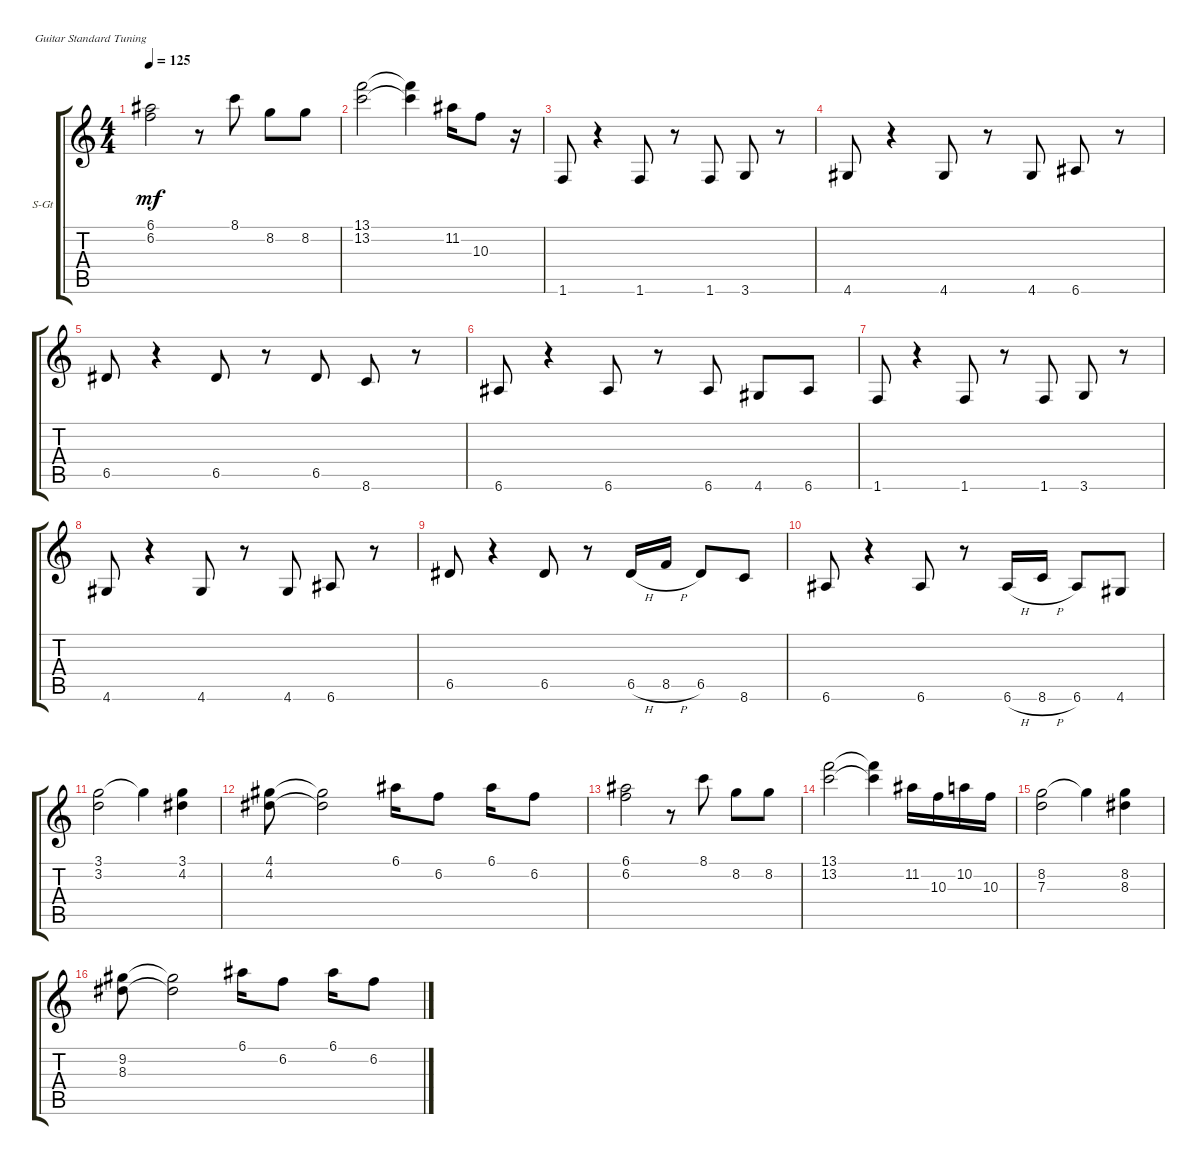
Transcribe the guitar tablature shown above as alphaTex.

\defaultSystemsLayout 4
\bracketExtendMode groupsimilarinstruments
\firstSystemTrackNameOrientation horizontal
\otherSystemsTrackNameOrientation horizontal
\track ("Steel Guitar" "S-Gt") {instrument acousticguitarsteel}
\staff {score tabs}
\tuning (E4 B3 G3 D3 A2 E2)
\ts (4 4)
\tempo 125
\clef g2
\ks c
(6.2 6.1).2{dy mf} r.8 8.1.8 8.2.8 8.2.8 |
(13.1 13.2).2 (13.1{t} 13.2{t}).4 11.2.16 10.3.8 r.16 |
1.6.8 r.4 1.6.8 r.8 1.6.8 3.6.8 r.8 |
4.6.8 r.4 4.6.8 r.8 4.6.8 6.6.8 r.8 |
6.5.8 r.4 6.5.8 r.8 6.5.8 8.6.8 r.8 |
6.6.8 r.4 6.6.8 r.8 6.6.8 4.6.8 6.6.8 |
1.6.8 r.4 1.6.8 r.8 1.6.8 3.6.8 r.8 |
4.6.8 r.4 4.6.8 r.8 4.6.8 6.6.8 r.8 |
6.5.8 r.4 6.5.8 r.8 6.5{h}.16 8.5{h}.16 6.5.8 8.6.8 |
6.6.8 r.4 6.6.8 r.8 6.6{h}.16 8.6{h}.16 6.6.8 4.6.8 |
(3.1 3.2).2 3.1{t}.4 (4.2 3.1).4 |
(4.1 4.2).8 (4.2{t} 4.1{t}).2 6.1.16 6.2.8 6.1.16 6.2.8 |
(6.2 6.1).2 r.8 8.1.8 8.2.8 8.2.8 |
(13.1 13.2).2 (13.1{t} 13.2{t}).4 11.2.16 10.3.16 10.2.16 10.3.16 |
(8.2 7.3).2 8.2{t}.4 (8.3 8.2).4 |
(9.2 8.3).8 (8.3{t} 9.2{t}).2 6.1.16 6.2.8 6.1.16 6.2.8
